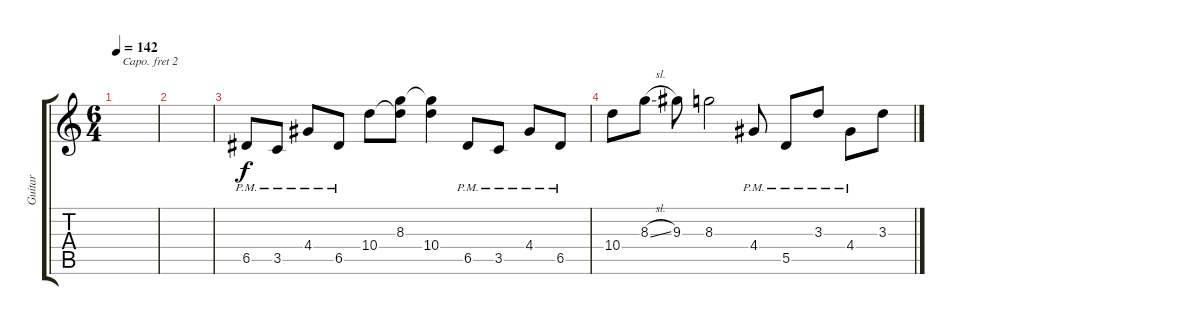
\track ("Guitar" "Guitar") {instrument distortionguitar}
\staff {score tabs}
\capo 2
\tuning (G4 E4 A3 D3 G2 C2) {hide}
\ts (6 4)
\tempo 142
\clef g2
\ks c
|
|
6.5{pm}.8 3.5{pm}.8 4.4{pm}.8 6.5{pm}.8 10.4.8 (8.3 10.4{t}).8 (8.3{t} 10.4).4 6.5{pm}.8 3.5{pm}.8 4.4{pm}.8 6.5{pm}.8 |
10.4.8 8.3{sl}.8 9.3.8 8.3.2 4.4{pm}.8 5.5{pm}.8 3.3{pm}.8 4.4{pm}.8 3.3.8
